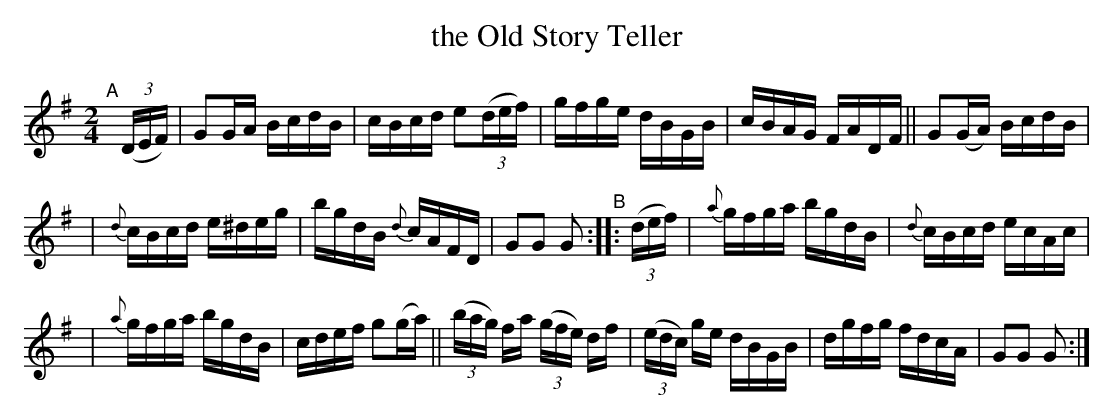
X:1
T: the Old Story Teller
M: 2/4
L: 1/16
K: G
"^A"[|] ((3DEF) | G2GA BcdB | cBcd e2((3def) | gfge dBGB | cBAG FADF || G2(GA) BcdB |
| {d}cBcd e^deg | bgdB {d}cAFD | G2G2 G2 "^B":: ((3def) | {a}gfga bgdB | {d}cBcd ecAc |
| {a}gfga bgdB | cdef g2(ga) || ((3bag) fa ((3gfe) df | ((3edc) ge dBGB | dgfg fdcA | G2G2 G2 :|
